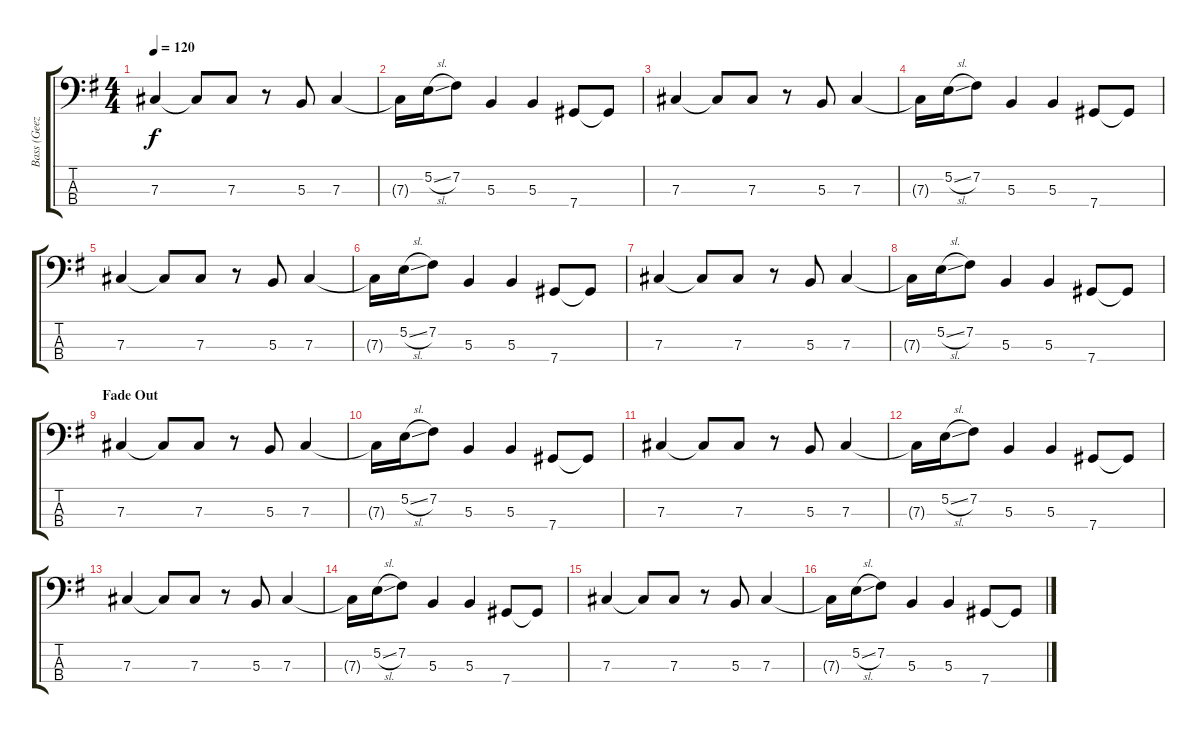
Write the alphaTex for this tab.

\track ("Bass (Geeze Butler)" "Bass (Geez") {instrument electricbassfinger}
\staff {score tabs}
\tuning (E2 B1 Gb1 Db1) {hide}
\ts (4 4)
\tempo 120
\clef f4
\ks g
7.3.4{dy f} 7.3{t}.8 7.3.8 r.8 5.3.8 7.3.4 |
7.3{t}.16 5.2{sl}.16 7.2.8 5.3.4 5.3.4 7.4.8 7.4{t}.8 |
7.3.4 7.3{t}.8 7.3.8 r.8 5.3.8 7.3.4 |
7.3{t}.16 5.2{sl}.16 7.2.8 5.3.4 5.3.4 7.4.8 7.4{t}.8 |
7.3.4 7.3{t}.8 7.3.8 r.8 5.3.8 7.3.4 |
7.3{t}.16 5.2{sl}.16 7.2.8 5.3.4 5.3.4 7.4.8 7.4{t}.8 |
7.3.4 7.3{t}.8 7.3.8 r.8 5.3.8 7.3.4 |
7.3{t}.16 5.2{sl}.16 7.2.8 5.3.4 5.3.4 7.4.8 7.4{t}.8 |
\section ("" "Fade Out")
7.3.4 7.3{t}.8 7.3.8 r.8 5.3.8 7.3.4 |
7.3{t}.16 5.2{sl}.16 7.2.8 5.3.4 5.3.4 7.4.8 7.4{t}.8 |
7.3.4 7.3{t}.8 7.3.8 r.8 5.3.8 7.3.4 |
7.3{t}.16 5.2{sl}.16 7.2.8 5.3.4 5.3.4 7.4.8 7.4{t}.8 |
7.3.4 7.3{t}.8 7.3.8 r.8 5.3.8 7.3.4 |
7.3{t}.16 5.2{sl}.16 7.2.8 5.3.4 5.3.4 7.4.8 7.4{t}.8 |
7.3.4 7.3{t}.8 7.3.8 r.8 5.3.8 7.3.4 |
7.3{t}.16 5.2{sl}.16 7.2.8 5.3.4 5.3.4 7.4.8 7.4{t}.8
